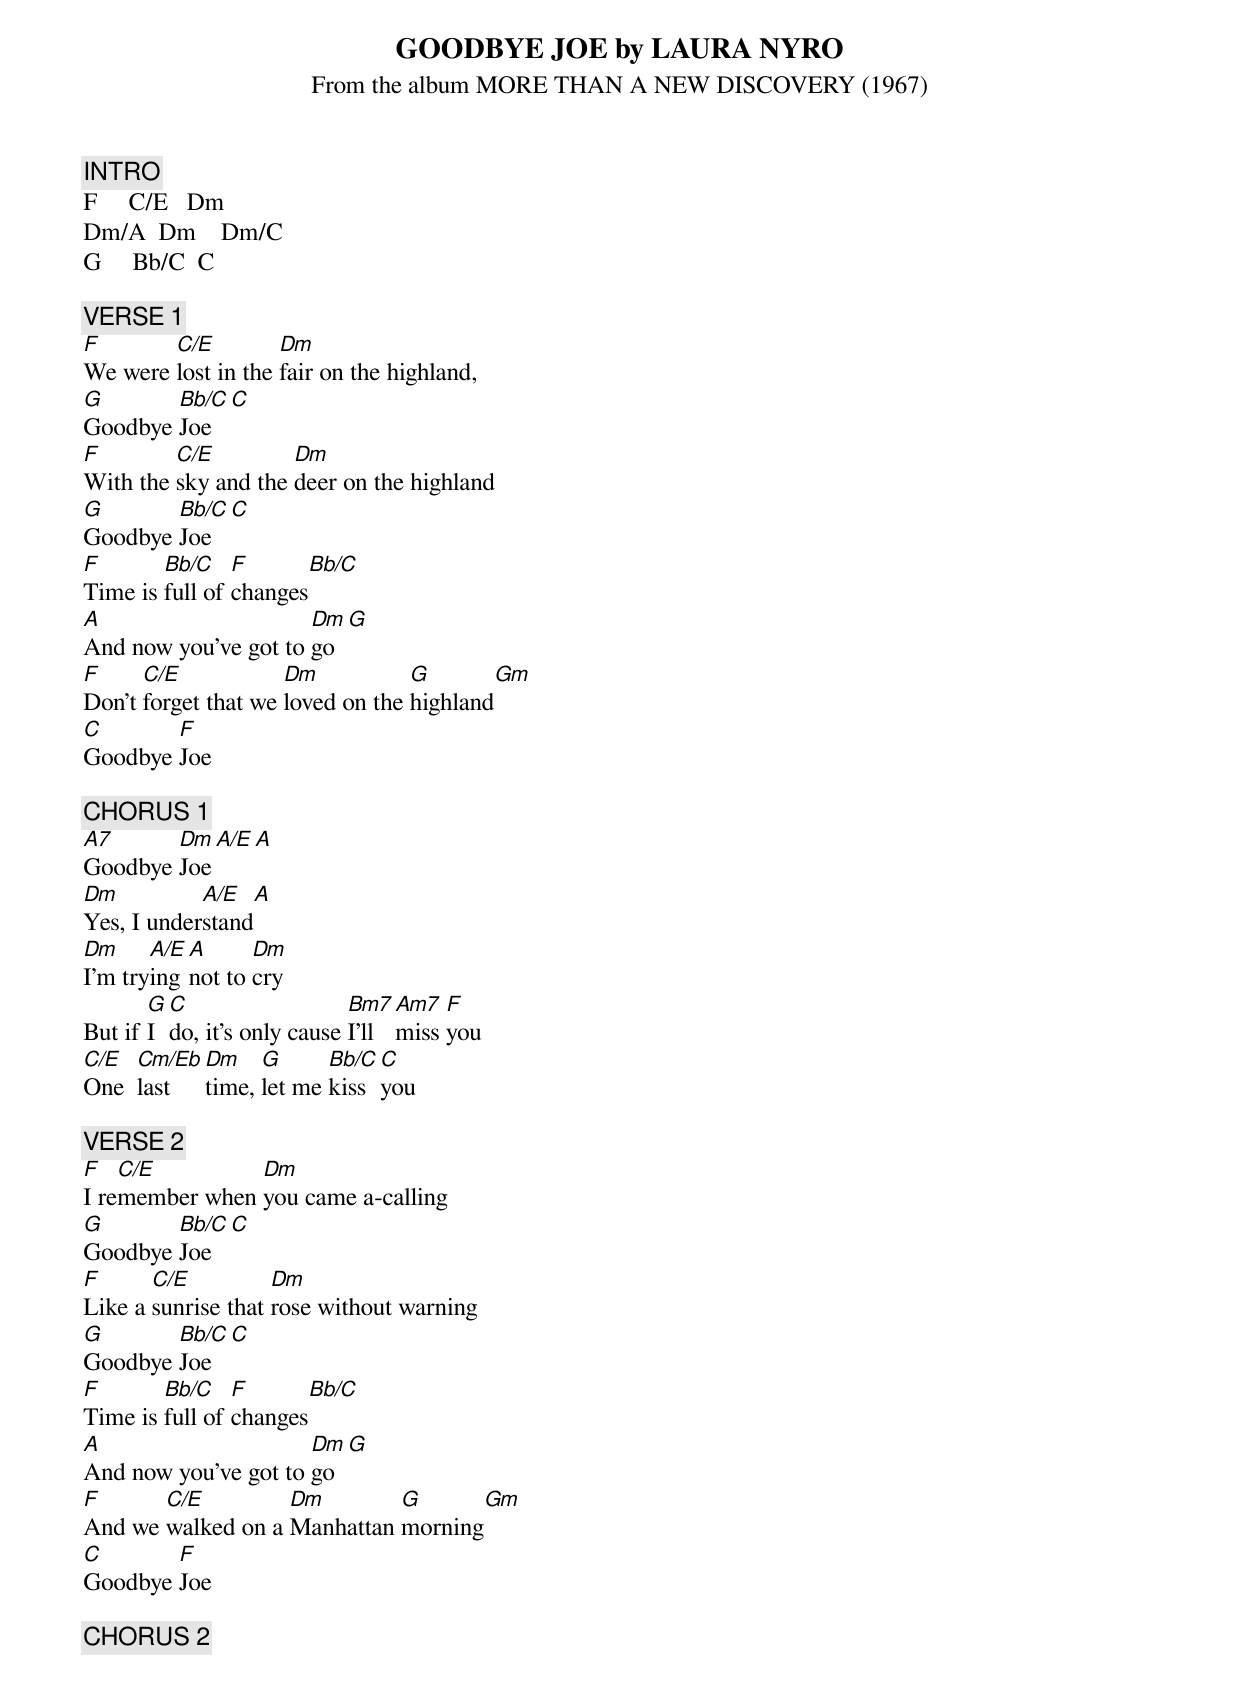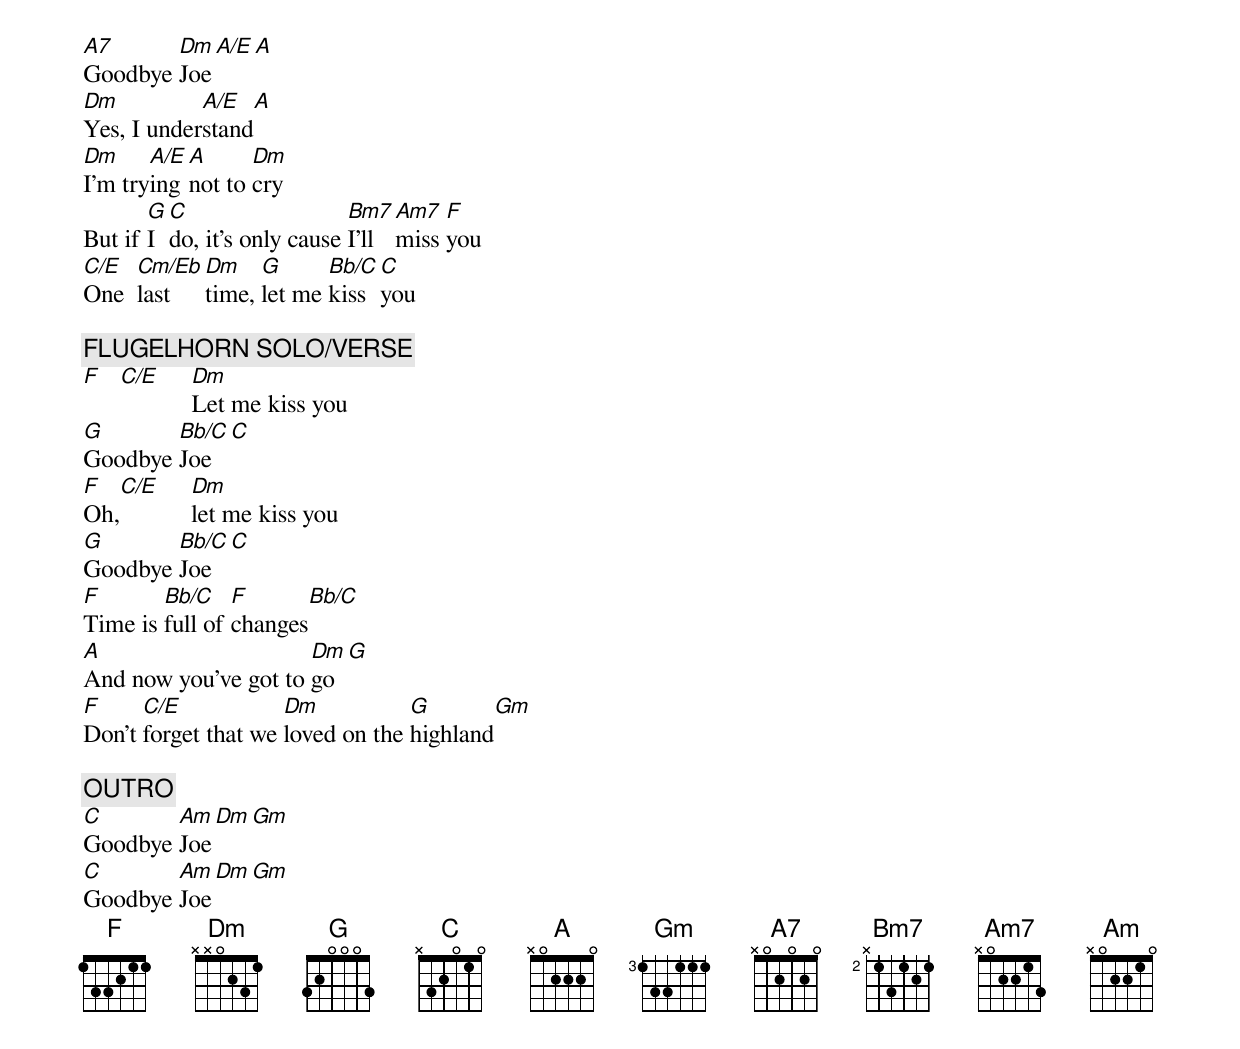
GOODBYE JOE by LAURA NYRO
From the album MORE THAN A NEW DISCOVERY (1967)

[INTRO]
F     C/E   Dm
Dm/A  Dm    Dm/C
G     Bb/C  C

[VERSE 1]
F       C/E         Dm
We were lost in the fair on the highland,
G       Bb/C  C
Goodbye Joe
F        C/E         Dm
With the sky and the deer on the highland
G       Bb/C  C
Goodbye Joe
F       Bb/C    F      Bb/C
Time is full of changes
A                     Dm  G
And now you've got to go
F     C/E            Dm           G         Gm
Don't forget that we loved on the highland
C       F
Goodbye Joe

[CHORUS 1]
A7      Dm  A/E  A
Goodbye Joe
Dm          A/E  A
Yes, I understand
Dm     A/E A      Dm
I'm trying not to cry
       G  C                   Bm7  Am7  F
But if I  do, it's only cause I'll miss you
C/E  Cm/Eb  Dm    G      Bb/C  C
One  last   time, let me kiss  you

[VERSE 2]
F   C/E         Dm
I remember when you came a-calling
G       Bb/C  C
Goodbye Joe
F      C/E          Dm
Like a sunrise that rose without warning
G       Bb/C  C
Goodbye Joe
F       Bb/C    F      Bb/C
Time is full of changes
A                     Dm  G
And now you've got to go
F      C/E         Dm        G       Gm
And we walked on a Manhattan morning
C       F
Goodbye Joe

[CHORUS 2]
A7      Dm  A/E  A
Goodbye Joe
Dm          A/E  A
Yes, I understand
Dm     A/E A      Dm
I'm trying not to cry
       G  C                   Bm7  Am7  F
But if I  do, it's only cause I'll miss you
C/E  Cm/Eb  Dm    G      Bb/C  C
One  last   time, let me kiss  you

[FLUGELHORN SOLO/VERSE]
F  C/E  Dm
        Let me kiss you
G       Bb/C  C
Goodbye Joe
F  C/E  Dm
Oh,     let me kiss you
G       Bb/C  C
Goodbye Joe
F       Bb/C    F      Bb/C
Time is full of changes
A                     Dm  G
And now you've got to go
F     C/E            Dm           G         Gm
Don't forget that we loved on the highland

[OUTRO]
C       Am  Dm  Gm
Goodbye Joe
C       Am  Dm  Gm
Goodbye Joe
